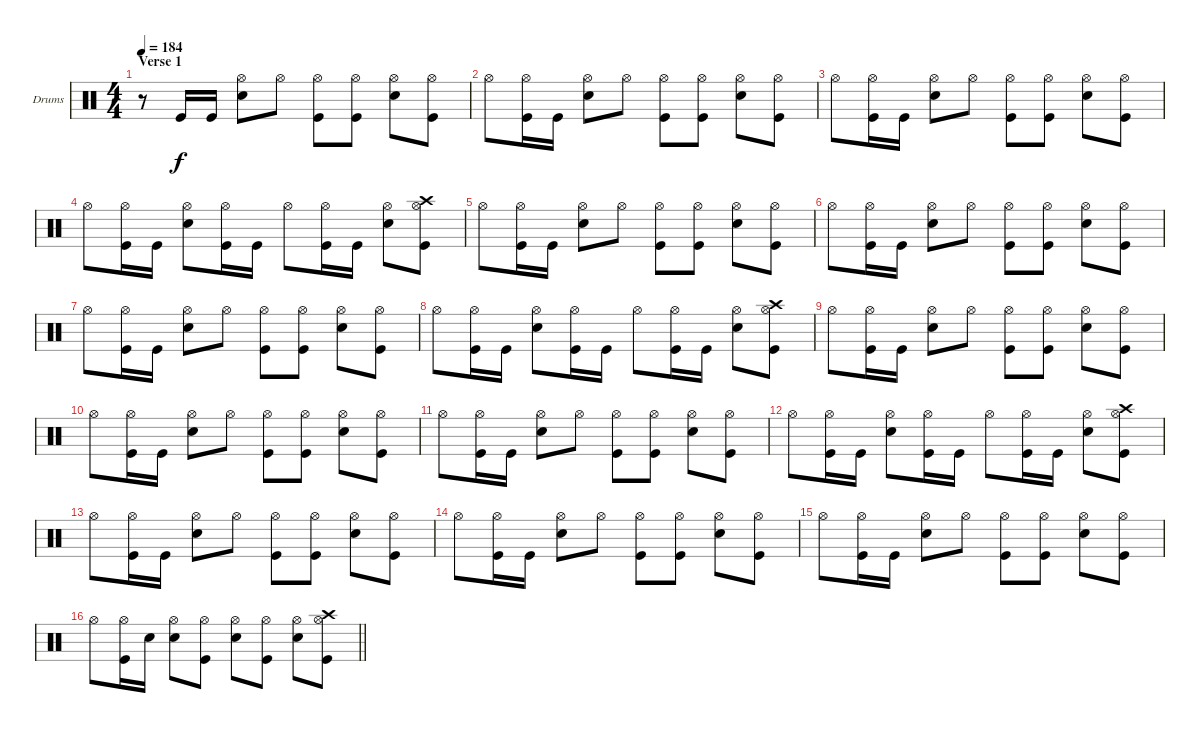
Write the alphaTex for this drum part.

\bracketExtendMode groupsimilarinstruments
\firstSystemTrackNameOrientation horizontal
\otherSystemsTrackNameOrientation horizontal
\track ("Drumkit" "Drums") {instrument percussion}
\staff {score}
\articulation defaults
\ts (4 4)
\section ("" "Verse 1")
\tempo 184
\clef neutral
\ks c
r.8{dy f} "Kick (hit)".16 "Kick (hit)".16 ("Hi-Hat (open)" "Snare (hit) 2").8 "Hi-Hat (open)".8 ("Hi-Hat (open)" "Kick (hit)").8 ("Hi-Hat (open)" "Kick (hit)").8 ("Hi-Hat (open)" "Snare (hit) 2").8 ("Hi-Hat (open)" "Kick (hit)").8 |
"Hi-Hat (open)".8 ("Hi-Hat (open)" "Kick (hit)").16 "Kick (hit)".16 ("Hi-Hat (open)" "Snare (hit) 2").8 "Hi-Hat (open)".8 ("Hi-Hat (open)" "Kick (hit)").8 ("Hi-Hat (open)" "Kick (hit)").8 ("Hi-Hat (open)" "Snare (hit) 2").8 ("Hi-Hat (open)" "Kick (hit)").8 |
"Hi-Hat (open)".8 ("Hi-Hat (open)" "Kick (hit)").16 "Kick (hit)".16 ("Hi-Hat (open)" "Snare (hit) 2").8 "Hi-Hat (open)".8 ("Hi-Hat (open)" "Kick (hit)").8 ("Hi-Hat (open)" "Kick (hit)").8 ("Hi-Hat (open)" "Snare (hit) 2").8 ("Hi-Hat (open)" "Kick (hit)").8 |
"Hi-Hat (open)".8 ("Hi-Hat (open)" "Kick (hit)").16 "Kick (hit)".16 ("Hi-Hat (open)" "Snare (hit) 2").8 ("Hi-Hat (open)" "Kick (hit)").16 "Kick (hit)".16 "Hi-Hat (open)".8 ("Hi-Hat (open)" "Kick (hit)").16 "Kick (hit)".16 ("Hi-Hat (open)" "Snare (hit) 2").8 ("Crash high (hit)" "Hi-Hat (open)" "Kick (hit)").8 |
"Hi-Hat (open)".8 ("Hi-Hat (open)" "Kick (hit)").16 "Kick (hit)".16 ("Hi-Hat (open)" "Snare (hit) 2").8 "Hi-Hat (open)".8 ("Hi-Hat (open)" "Kick (hit)").8 ("Hi-Hat (open)" "Kick (hit)").8 ("Hi-Hat (open)" "Snare (hit) 2").8 ("Hi-Hat (open)" "Kick (hit)").8 |
"Hi-Hat (open)".8 ("Hi-Hat (open)" "Kick (hit)").16 "Kick (hit)".16 ("Hi-Hat (open)" "Snare (hit) 2").8 "Hi-Hat (open)".8 ("Hi-Hat (open)" "Kick (hit)").8 ("Hi-Hat (open)" "Kick (hit)").8 ("Hi-Hat (open)" "Snare (hit) 2").8 ("Hi-Hat (open)" "Kick (hit)").8 |
"Hi-Hat (open)".8 ("Hi-Hat (open)" "Kick (hit)").16 "Kick (hit)".16 ("Hi-Hat (open)" "Snare (hit) 2").8 "Hi-Hat (open)".8 ("Hi-Hat (open)" "Kick (hit)").8 ("Hi-Hat (open)" "Kick (hit)").8 ("Hi-Hat (open)" "Snare (hit) 2").8 ("Hi-Hat (open)" "Kick (hit)").8 |
"Hi-Hat (open)".8 ("Hi-Hat (open)" "Kick (hit)").16 "Kick (hit)".16 ("Hi-Hat (open)" "Snare (hit) 2").8 ("Hi-Hat (open)" "Kick (hit)").16 "Kick (hit)".16 "Hi-Hat (open)".8 ("Hi-Hat (open)" "Kick (hit)").16 "Kick (hit)".16 ("Hi-Hat (open)" "Snare (hit) 2").8 ("Crash high (hit)" "Hi-Hat (open)" "Kick (hit)").8 |
"Hi-Hat (open)".8 ("Hi-Hat (open)" "Kick (hit)").16 "Kick (hit)".16 ("Hi-Hat (open)" "Snare (hit) 2").8 "Hi-Hat (open)".8 ("Hi-Hat (open)" "Kick (hit)").8 ("Hi-Hat (open)" "Kick (hit)").8 ("Hi-Hat (open)" "Snare (hit) 2").8 ("Hi-Hat (open)" "Kick (hit)").8 |
"Hi-Hat (open)".8 ("Hi-Hat (open)" "Kick (hit)").16 "Kick (hit)".16 ("Hi-Hat (open)" "Snare (hit) 2").8 "Hi-Hat (open)".8 ("Hi-Hat (open)" "Kick (hit)").8 ("Hi-Hat (open)" "Kick (hit)").8 ("Hi-Hat (open)" "Snare (hit) 2").8 ("Hi-Hat (open)" "Kick (hit)").8 |
"Hi-Hat (open)".8 ("Hi-Hat (open)" "Kick (hit)").16 "Kick (hit)".16 ("Hi-Hat (open)" "Snare (hit) 2").8 "Hi-Hat (open)".8 ("Hi-Hat (open)" "Kick (hit)").8 ("Hi-Hat (open)" "Kick (hit)").8 ("Hi-Hat (open)" "Snare (hit) 2").8 ("Hi-Hat (open)" "Kick (hit)").8 |
"Hi-Hat (open)".8 ("Hi-Hat (open)" "Kick (hit)").16 "Kick (hit)".16 ("Hi-Hat (open)" "Snare (hit) 2").8 ("Hi-Hat (open)" "Kick (hit)").16 "Kick (hit)".16 "Hi-Hat (open)".8 ("Hi-Hat (open)" "Kick (hit)").16 "Kick (hit)".16 ("Hi-Hat (open)" "Snare (hit) 2").8 ("Crash high (hit)" "Hi-Hat (open)" "Kick (hit)").8 |
"Hi-Hat (open)".8 ("Hi-Hat (open)" "Kick (hit)").16 "Kick (hit)".16 ("Hi-Hat (open)" "Snare (hit) 2").8 "Hi-Hat (open)".8 ("Hi-Hat (open)" "Kick (hit)").8 ("Hi-Hat (open)" "Kick (hit)").8 ("Hi-Hat (open)" "Snare (hit) 2").8 ("Hi-Hat (open)" "Kick (hit)").8 |
"Hi-Hat (open)".8 ("Hi-Hat (open)" "Kick (hit)").16 "Kick (hit)".16 ("Hi-Hat (open)" "Snare (hit) 2").8 "Hi-Hat (open)".8 ("Hi-Hat (open)" "Kick (hit)").8 ("Hi-Hat (open)" "Kick (hit)").8 ("Hi-Hat (open)" "Snare (hit) 2").8 ("Hi-Hat (open)" "Kick (hit)").8 |
"Hi-Hat (open)".8 ("Hi-Hat (open)" "Kick (hit)").16 "Kick (hit)".16 ("Hi-Hat (open)" "Snare (hit) 2").8 "Hi-Hat (open)".8 ("Hi-Hat (open)" "Kick (hit)").8 ("Hi-Hat (open)" "Kick (hit)").8 ("Hi-Hat (open)" "Snare (hit) 2").8 ("Hi-Hat (open)" "Kick (hit)").8 |
\barLineRight lightlight "Hi-Hat (open)".8
("Hi-Hat (open)" "Kick (hit)").16 "Snare (hit) 2".16 ("Hi-Hat (open)" "Snare (hit) 2").8 ("Hi-Hat (open)" "Kick (hit)").8 ("Hi-Hat (open)" "Snare (hit) 2").8 ("Hi-Hat (open)" "Kick (hit)").8 ("Hi-Hat (open)" "Snare (hit) 2").8 ("Crash high (hit)" "Hi-Hat (open)" "Kick (hit)").8
